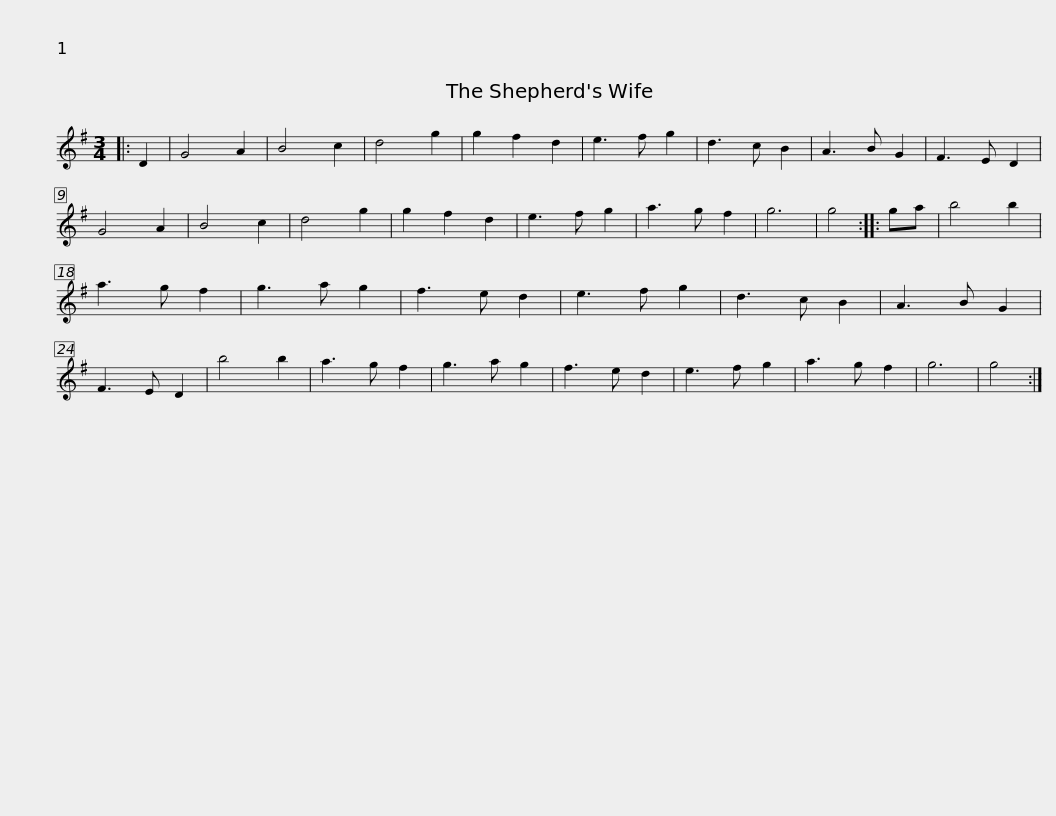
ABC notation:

X:1
L:1/8
M:3/4
I:linebreak $
K:Emin
V:1 treble
V:1
|: D2 | G4 A2 | B4 c2 | d4 g2 | g2 f2 d2 | %5
 e3 f g2 | d3 c B2 | A3 B G2 | F3 E D2 | G4 A2 | %10
 B4 c2 | d4 g2 | g2 f2 d2 | e3 f g2 |$ a3 g f2 | %15
 g6 | g4 :: ga | b4 b2 | a3 g f2 | %20
 g3 a g2 | f3 e d2 | e3 f g2 | d3 c B2 | A3 B G2 | %25
 F3 E D2 |$ b4 b2 | a3 g f2 | g3 a g2 | f3 e d2 | %30
 e3 f g2 | a3 g f2 | g6 | g4 :| %34
